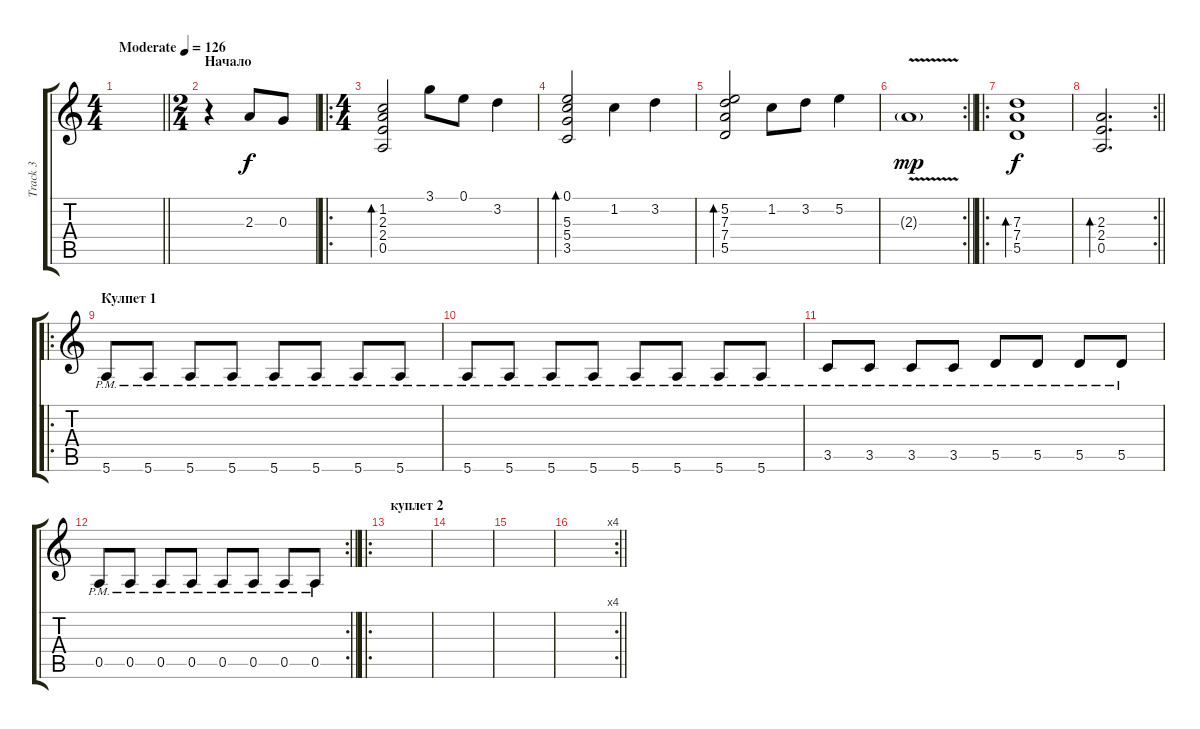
\track ("Track 3" "Track 3") {instrument electricguitarmuted}
\staff {score tabs}
\tuning (E4 B3 G3 D3 A2 E2) {hide}
\ts (4 4)
\tempo (126 "Moderate")
\clef g2
\barLineRight lightlight
\ks c
|
\ts (2 4)
\section ("" "Начало")
r.4 2.3.8 0.3.8 |
\ro
\ts (4 4)
(1.2 2.3 2.4 0.5).2{bd 480} 3.1.8 0.1.8 3.2.4 |
(0.1 5.3 5.4 3.5).2{bd 480} 1.2.4 3.2.4 |
(5.2 7.3 7.4 5.5).2{bd 480} 1.2.8 3.2.8 5.2.4 |
\rc 2
\barLineRight lightlight
2.3{v g}.1{dy mp} |
\ro
(7.3 7.4 5.5).1{bd 60 dy f} |
\rc 2
\barLineRight lightlight
(2.3 2.4 0.5).2{d bd 60} |
\ro
\section ("" "Кулпет 1")
5.6{pm}.8 5.6{pm}.8 5.6{pm}.8 5.6{pm}.8 5.6{pm}.8 5.6{pm}.8 5.6{pm}.8 5.6{pm}.8 |
5.6{pm}.8 5.6{pm}.8 5.6{pm}.8 5.6{pm}.8 5.6{pm}.8 5.6{pm}.8 5.6{pm}.8 5.6{pm}.8 |
3.5{pm}.8 3.5{pm}.8 3.5{pm}.8 3.5{pm}.8 5.5{pm}.8 5.5{pm}.8 5.5{pm}.8 5.5{pm}.8 |
\rc 2
\barLineRight lightlight
0.5{pm}.8 0.5{pm}.8 0.5{pm}.8 0.5{pm}.8 0.5{pm}.8 0.5{pm}.8 0.5{pm}.8 0.5{pm}.8 |
\ro
\section ("" "куплет 2")
|
|
|
\rc 4
\barLineRight lightlight
